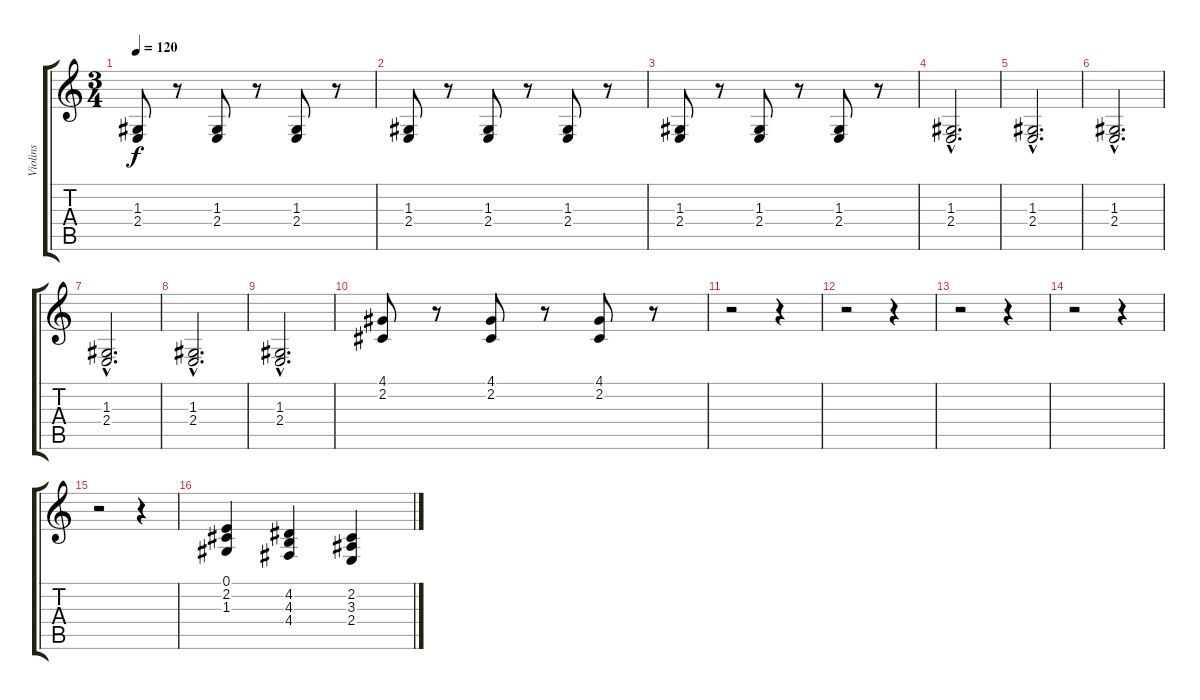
\track ("Violins" "Violins") {instrument violin}
\staff {score tabs}
\tuning (E4 B3 G3 D3 A2 E2) {hide}
\ts (3 4)
\tempo 120
\clef g2
\ks c
(1.3 2.4).8{dy f} r.8 (1.3 2.4).8 r.8 (1.3 2.4).8 r.8 |
(1.3 2.4).8 r.8 (1.3 2.4).8 r.8 (1.3 2.4).8 r.8 |
(1.3 2.4).8 r.8 (1.3 2.4).8 r.8 (1.3 2.4).8 r.8 |
(1.3{hac} 2.4{hac}).2{d} |
(1.3{hac} 2.4{hac}).2{d} |
(1.3{hac} 2.4{hac}).2{d} |
(1.3{hac} 2.4{hac}).2{d} |
(1.3{hac} 2.4{hac}).2{d} |
(1.3{hac} 2.4{hac}).2{d} |
(4.1 2.2).8 r.8 (4.1 2.2).8 r.8 (4.1 2.2).8 r.8 |
r.2 r.4 |
r.2 r.4 |
r.2 r.4 |
r.2 r.4 |
r.2 r.4 |
(0.1 2.2 1.3).4 (4.2 4.3 4.4).4 (2.2 3.3 2.4).4
